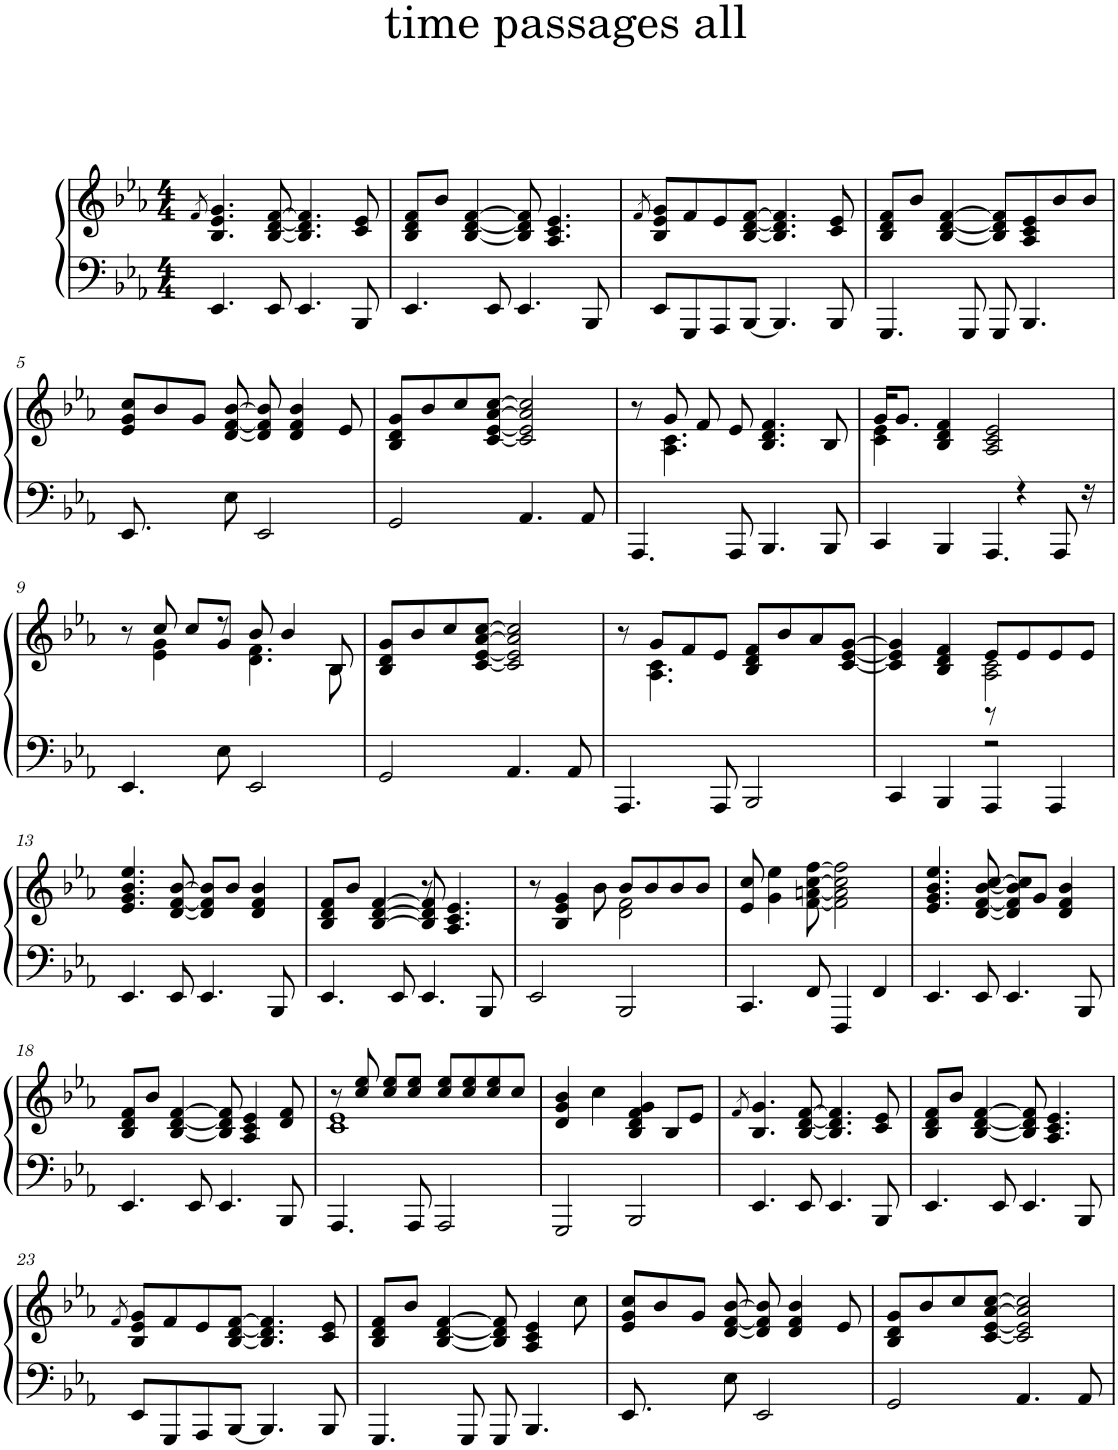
**kern	**kern
*part1	*part1
*staff2	*staff1
*I"Piano	*
*I'Pno	*
*clefF4	*clefG2
*k[b-e-a-]	*k[b-e-a-]
*M4/4	*M4/4
=1	=1
.	8qf/
4.EE-/	4.B-/ 4.e-/ 4.g/
8EE-/	[8B-/ [8d/ [8f/
4.EE-/	4.B-/] 4.d/] 4.f/]
8BBB-/	8c/ 8e-/
=2	=2
4.EE-/	8B-/ 8d/ 8f/L
.	8b-/J
.	[4B-/ [4d/ [4f/
8EE-/	.
4.EE-/	8B-/] 8d/] 8f/]
.	4.A-/ 4.c/ 4.e-/
8BBB-/	.
=3	=3
.	8qf/
8EE-/L	8B-/ 8e-/ 8g/L
8GGG/	8f/
8AAA-/	8e-/
[8BBB-/J	[8B-/ [8d/ [8f/J
4.BBB-/]	4.B-/] 4.d/] 4.f/]
8BBB-/	8c/ 8e-/
=4	=4
4.GGG/	8B-/ 8d/ 8f/L
.	8b-/J
.	[4B-/ [4d/ [4f/
8GGG/	.
8GGG/	8B-/] 8d/] 8f/]L
4.BBB-/	8A-/ 8c/ 8e-/
.	8b-/
.	8b-/J
!!LO:LB:g=z
=5	=5
8.EE-/	8e-/ 8g/ 8cc/L
.	8b-/
16ryy	.
8ryy	8g/J
8E-\	[8d/ [8f/ [8b-/
2EE-/	8d/] 8f/] 8b-/]
.	4d/ 4f/ 4b-/
.	8e-/
=6	=6
2GG/	8B-/ 8d/ 8g/L
.	8b-/
.	8cc/
.	[8c/ [8e-/ [8a-/ [8cc/J
4.AA-/	2c/] 2e-/] 2a-/] 2cc/]
8AA-/	.
=7	=7
*^	*^
8ryy	4.AAA-/	8r	8ryy
4.ryy	.	8g/	4.A-\ 4.c\
.	.	8f/	.
.	8AAA-/	8e-/	.
2ryy	4.BBB-/	4.B-/ 4.d/ 4.f/	2ryy
.	8BBB-/	8B-/	.
=8	=8	=8	=8
2ryy	4CC/	4c\ 4e-\	16g/KL
.	.	.	8.g/J
.	4BBB-/	4B-/ 4d/ 4f/	2.ryy
8.ryy	4.AAA-/	2A-/ 2c/ 2e-/	.
4r	.	.	.
.	8AAA-/	.	.
16r	.	.	.
!!LO:LB:g=z	!!
=9	=9	=9	=9
8ryy	4.EE-/	8r	8ryy
4ryy	.	8cc/	4e-\ 4g\
.	.	8cc/L	.
8r	8E-\	8g/J	8ryy
2ryy	2EE-/	8b-/	4.d\ 4.f\
.	.	4b-/	.
.	.	8B-/	8B-\
*v	*v	*	*
*	*v	*v
=10	=10
2GG/	8B-/ 8d/ 8g/L
.	8b-/
.	8cc/
.	[8c/ [8e-/ [8a-/ [8cc/J
4.AA-/	2c/] 2e-/] 2a-/] 2cc/]
8AA-/	.
=11	=11
*	*^
4.AAA-/	8r	8ryy
.	8g/L	4.A-\ 4.c\
.	8f/	.
8AAA-/	8e-/J	.
2BBB-/	8B-/ 8d/ 8f/L	2ryy
.	8b-/	.
.	8a-/	.
.	[8c/ [8e-/ [8g/J	.
=12	=12	=12
*^	*	*
*	*^	*	*
2ryy	2ryy	4CC/	4c/] 4e-/] 4g/]	2ryy
.	.	4BBB-/	4B-/ 4d/ 4f/	.
8r	2r	4AAA-/	8e-/L	2A-\ 2c\
4.ryy	.	.	8e-/	.
.	.	4AAA-/	8e-/	.
.	.	.	8e-/J	.
*v	*v	*v	*	*
*	*v	*v
!!LO:LB:g=z
=13	=13
4.EE-/	4.e-/ 4.g/ 4.b-/ 4.ee-/
8EE-/	[8d/ [8f/ [8b-/
4.EE-/	8d/] 8f/] 8b-/]L
.	8b-/J
.	4d/ 4f/ 4b-/
8BBB-/	.
=14	=14
*^	*^
4ryy	4.EE-/	8B-/ 8d/ 8f/L	4ryy
.	.	8b-/J	.
2.ryy	.	[4f/	[4B-/ [4d/
.	8EE-/	.	.
.	4.EE-/	8r	8B-/] 8d/] 8f/]
.	.	4.ryy	4.A-/ 4.c/ 4.e-/
.	8BBB-/	.	.
=15	=15	=15	=15
2ryy	2EE-/	8r	2ryy
.	.	4B-/ 4e-/ 4g/	.
.	.	8b-\	.
2ryy	2BBB-/	8b-/L	2d\ 2f\
.	.	8b-/	.
.	.	8b-/	.
.	.	8b-/J	.
*v	*v	*	*
*	*v	*v
=16	=16
4.CC/	8e-/ 8cc/
.	4g\ 4ee-\
8FF/	[8f\ [8an\ [8cc\ [8ff\
4FFF/	2f\] 2a\] 2cc\] 2ff\]
4FF/	.
=17	=17
4.EE-/	4.e-/ 4.g/ 4.b-/ 4.ee-/
8EE-/	[8d/ [8f/ [8b-/ [8cc/
4.EE-/	8d/] 8f/] 8b-/] 8cc/]L
.	8g/J
.	4d/ 4f/ 4b-/
8BBB-/	.
!!LO:LB:g=z
=18	=18
4.EE-/	8B-/ 8d/ 8f/L
.	8b-/J
.	[4B-/ [4d/ [4f/
8EE-/	.
4.EE-/	8B-/] 8d/] 8f/]
.	4A-/ 4c/ 4e-/
8BBB-/	8d/ 8f/
=19	=19
*	*^
4.AAA-/	8r	1c 1e-
.	8cc/ 8ee-/	.
.	8cc/ 8ee-/L	.
8AAA-/	8cc/ 8ee-/J	.
2AAA-/	8cc/ 8ee-/L	.
.	8cc/ 8ee-/	.
.	8cc/ 8ee-/	.
.	8cc/J	.
*	*v	*v
=20	=20
2GGG/	4d/ 4g/ 4b-/
.	4cc\
2BBB-/	4B-/ 4d/ 4f/ 4g/
.	8B-/L
.	8e-/J
=21	=21
.	8qf/
4.EE-/	4.B-/ 4.g/
8EE-/	[8B-/ [8d/ [8f/
4.EE-/	4.B-/] 4.d/] 4.f/]
8BBB-/	8c/ 8e-/
=22	=22
4.EE-/	8B-/ 8d/ 8f/L
.	8b-/J
.	[4B-/ [4d/ [4f/
8EE-/	.
4.EE-/	8B-/] 8d/] 8f/]
.	4.A-/ 4.c/ 4.e-/
8BBB-/	.
!!LO:LB:g=z
=23	=23
.	8qf/
8EE-/L	8B-/ 8e-/ 8g/L
8GGG/	8f/
8AAA-/	8e-/
[8BBB-/J	[8B-/ [8d/ [8f/J
4.BBB-/]	4.B-/] 4.d/] 4.f/]
8BBB-/	8c/ 8e-/
=24	=24
4.GGG/	8B-/ 8d/ 8f/L
.	8b-/J
.	[4B-/ [4d/ [4f/
8GGG/	.
8GGG/	8B-/] 8d/] 8f/]
4.BBB-/	4A-/ 4c/ 4e-/
.	8cc\
=25	=25
8.EE-/	8e-/ 8g/ 8cc/L
.	8b-/
16ryy	.
8ryy	8g/J
8E-\	[8d/ [8f/ [8b-/
2EE-/	8d/] 8f/] 8b-/]
.	4d/ 4f/ 4b-/
.	8e-/
=26	=26
2GG/	8B-/ 8d/ 8g/L
.	8b-/
.	8cc/
.	[8c/ [8e-/ [8a-/ [8cc/J
4.AA-/	2c/] 2e-/] 2a-/] 2cc/]
8AA-/	.
=	=
*-	*-
